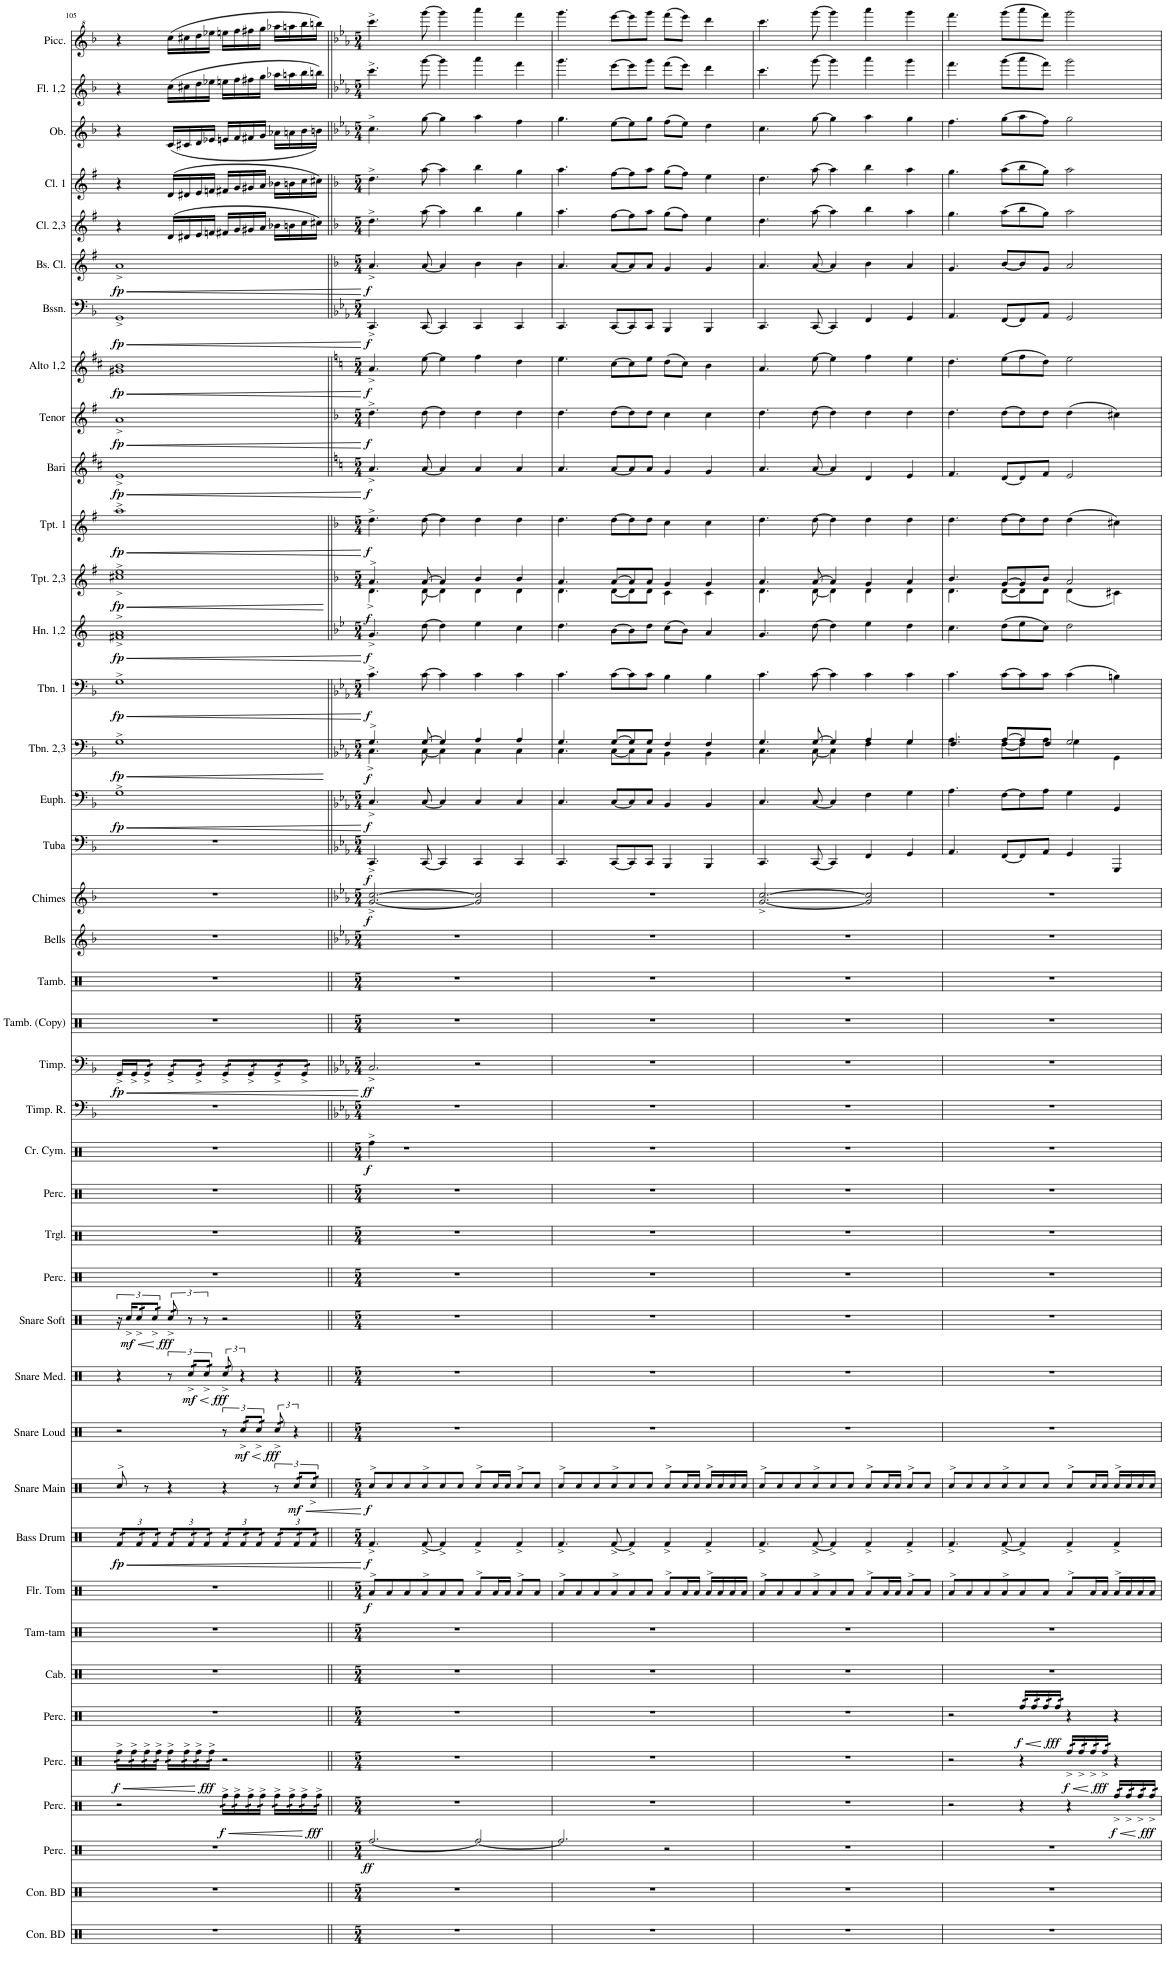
**kern	**kern	**kern	**dynam	**kern	**dynam	**kern	**dynam	**kern	**dynam	**kern	**kern	**kern	**dynam	**kern	**dynam	**kern	**dynam	**kern	**dynam	**kern	**dynam	**kern	**dynam	**kern	**kern	**kern	**kern	**dynam	**kern	**kern	**dynam	**kern	**kern	**kern	**kern	**dynam	**kern	**dynam	**kern	**dynam	**kern	**dynam	**kern	**dynam	**kern	**dynam	**kern	**dynam	**kern	**dynam	**kern	**dynam	**kern	**dynam	**kern	**dynam	**kern	**dynam	**kern	**dynam	**kern	**kern	**kern	**kern	**kern
*part41	*part40	*part39	*part39	*part38	*part38	*part37	*part37	*part36	*part36	*part35	*part34	*part33	*part33	*part32	*part32	*part31	*part31	*part30	*part30	*part29	*part29	*part28	*part28	*part27	*part26	*part25	*part24	*part24	*part23	*part22	*part22	*part21	*part20	*part19	*part18	*part18	*part17	*part17	*part16	*part16	*part15	*part15	*part14	*part14	*part13	*part13	*part12	*part12	*part11	*part11	*part10	*part10	*part9	*part9	*part8	*part8	*part7	*part7	*part6	*part6	*part5	*part4	*part3	*part2	*part1
*staff41	*staff40	*staff39	*staff39	*staff38	*staff38	*staff37	*staff37	*staff36	*staff36	*staff35	*staff34	*staff33	*staff33	*staff32	*staff32	*staff31	*staff31	*staff30	*staff30	*staff29	*staff29	*staff28	*staff28	*staff27	*staff26	*staff25	*staff24	*staff24	*staff23	*staff22	*staff22	*staff21	*staff20	*staff19	*staff18	*staff18	*staff17	*staff17	*staff16	*staff16	*staff15	*staff15	*staff14	*staff14	*staff13	*staff13	*staff12	*staff12	*staff11	*staff11	*staff10	*staff10	*staff9	*staff9	*staff8	*staff8	*staff7	*staff7	*staff6	*staff6	*staff5	*staff4	*staff3	*staff2	*staff1
*I"Concert Bass Drum	*I"Concert Bass Drum	*I"Percussion	*	*I"Percussion	*	*I"Percussion	*	*I"Percussion	*	*I"Cabasa	*I"Large Tam-tam	*I"Deep Floor Tom	*	*I"Bass Drum	*	*I"Snare Main	*	*I"Snare Loud	*	*I"Snare Medium	*	*I"Snare Soft	*	*I"Snare Drum Bass Drum	*I"Triangle	*I"Percussion	*I"Crash Cymbal	*	*I"Timpani Rolls	*I"Timpani	*	*I"Tambourine (Copy)	*I"Tambourine	*I"Bells	*I"Chimes	*	*I"Tuba	*	*I"Euphonium	*	*I"2nd &amp; 3rd Trombones	*	*I"1st Trombone	*	*I"1st &amp; 2nd Horns in F	*	*I"2nd &amp; 3rd Bb Trumpets	*	*I"1st Bb Trumpet	*	*I"Eb Baritone Saxophone	*	*I"Bb Tenor Saxophone	*	*I"1st &amp; 2nd Eb Alto Saxophones	*	*I"Bassoon	*	*I"Bb Bass Clarinet	*	*I"2nd &amp; 3rd Bb Clarinets	*I"1st Bb Clarinet	*I"Oboe	*I"1st &amp; 2nd Flutes	*I"Piccolo
*I'Con. BD	*I'Con. BD	*I'Perc.	*	*I'Perc.	*	*I'Perc.	*	*I'Perc.	*	*I'Cab.	*I'Tam-tam	*I'Flr. Tom	*	*I'Bass Drum	*	*I'Snare Main	*	*I'Snare Loud	*	*I'Snare Med.	*	*I'Snare Soft	*	*	*I'Trgl.	*I'Perc.	*I'Cr. Cym.	*	*I'Timp. R.	*I'Timp.	*	*I'Tamb. (Copy)	*I'Tamb.	*I'Bells	*I'Chimes	*	*I'Tuba	*	*I'Euph.	*	*I'Tbn. 2,3	*	*I'Tbn. 1	*	*I'Hn. 1,2	*	*I'Tpt. 2,3	*	*I'Tpt. 1	*	*I'Bari	*	*I'Tenor	*	*I'Alto 1,2	*	*I'Bssn.	*	*I'Bs. Cl.	*	*I'Cl. 2,3	*I'Cl. 1	*I'Ob.	*I'Fl. 1,2	*I'Picc.
!!LO:PB:g=z
*clefX	*clefX	*clefX	*	*clefX	*	*clefX	*	*clefX	*	*clefX	*clefX	*clefX	*	*clefX	*	*clefX	*	*clefX	*	*clefX	*	*clefX	*	*clefX	*clefX	*clefX	*clefX	*	*clefF4	*clefF4	*	*clefX	*clefX	*clefG2	*clefG2	*	*clefF4	*	*clefF4	*	*clefF4	*	*clefF4	*	*clefG2	*	*clefG2	*	*clefG2	*	*clefG2	*	*clefG2	*	*clefG2	*	*clefF4	*	*clefG2	*	*clefG2	*clefG2	*clefG2	*clefG2	*clefG^2
*	*	*	*	*	*	*	*	*	*	*	*	*	*	*	*	*	*	*	*	*	*	*	*	*	*	*	*	*	*	*	*	*	*	*Trd-14c-24	*	*	*	*	*	*	*	*	*	*	*Trd4c7	*	*Trd1c2	*	*Trd1c2	*	*Trd12c21	*	*Trd8c14	*	*Trd5c9	*	*	*	*Trd8c14	*	*Trd1c2	*Trd1c2	*	*	*Trd-7c-12
*k[]	*k[]	*k[]	*	*k[]	*	*k[]	*	*k[]	*	*k[]	*k[]	*k[]	*	*k[]	*	*k[]	*	*k[]	*	*k[]	*	*k[]	*	*k[]	*k[]	*k[]	*k[]	*	*k[b-]	*k[b-]	*	*k[]	*k[]	*k[b-]	*k[b-]	*	*k[b-]	*	*k[b-]	*	*k[b-]	*	*k[b-]	*	*k[]	*	*k[f#]	*	*k[f#]	*	*k[f#c#]	*	*k[f#]	*	*k[f#c#]	*	*k[b-]	*	*k[f#]	*	*k[f#]	*k[f#]	*k[b-]	*k[b-]	*k[b-]
*M4/4	*M4/4	*M4/4	*	*M4/4	*	*M4/4	*	*M4/4	*	*M4/4	*M4/4	*M4/4	*	*M4/4	*	*M4/4	*	*M4/4	*	*M4/4	*	*M4/4	*	*M4/4	*M4/4	*M4/4	*M4/4	*	*M4/4	*M4/4	*	*M4/4	*M4/4	*M4/4	*M4/4	*	*M4/4	*	*M4/4	*	*M4/4	*	*M4/4	*	*M4/4	*	*M4/4	*	*M4/4	*	*M4/4	*	*M4/4	*	*M4/4	*	*M4/4	*	*M4/4	*	*M4/4	*M4/4	*M4/4	*M4/4	*M4/4
=105	=105	=105	=105	=105	=105	=105	=105	=105	=105	=105	=105	=105	=105	=105	=105	=105	=105	=105	=105	=105	=105	=105	=105	=105	=105	=105	=105	=105	=105	=105	=105	=105	=105	=105	=105	=105	=105	=105	=105	=105	=105	=105	=105	=105	=105	=105	=105	=105	=105	=105	=105	=105	=105	=105	=105	=105	=105	=105	=105	=105	=105	=105	=105	=105	=105
!	!	!	!	!	!	!	!LO:HP:b	!	!	!	!	!	!	!	!	!	!	!	!	!	!	!	!	!	!	!	!	!	!	!	!	!	!	!	!	!	!	!	!	!	!	!	!	!	!	!	!	!	!	!	!	!	!	!	!	!	!	!	!	!	!	!	!	!	!
*	*	*	*	*	*	*	*	*	*	*	*	*	*	*Xbrackettup	*	*	*	*	*	*	*	*	*	*	*	*	*	*	*	*	*	*	*	*	*	*	*	*	*	*	*	*	*	*	*	*	*	*	*	*	*	*	*	*	*	*	*	*	*	*	*	*	*	*	*
!	!	!	!	!	!	!	!LO:DY:n=1:b	!	!	!	!	!	!	!	!LO:HP:b	!	!	!	!	!	!	!	!	!	!	!	!	!	!	!	!LO:HP:b	!	!	!	!	!	!	!	!	!LO:HP:b	!	!LO:HP:b	!	!LO:HP:b	!	!LO:HP:b	!	!LO:HP:b	!	!LO:HP:b	!	!LO:HP:b	!	!LO:HP:b	!	!LO:HP:b	!	!LO:HP:b	!	!LO:HP:b	!	!	!	!	!
*	*	*	*	*	*	*	*	*	*	*	*	*	*	*	*	*	*	*	*	*	*	*	*	*	*	*	*	*	*	*	*	*	*	*	*	*	*	*	*	*	*	*	*	*	*^	*	*^	*	*	*	*	*	*	*	*^	*	*	*	*	*	*	*	*	*	*
!	!	!	!	!	!	!	!	!	!	!	!	!	!	!	!LO:DY:n=1:b	!	!	!	!	!	!	!	!	!	!	!	!	!	!	!	!LO:DY:n=1:b	!	!	!	!	!	!	!	!	!LO:DY:n=1:b	!	!LO:DY:n=1:b	!	!LO:DY:n=1:b	!	!	!LO:DY:n=1:b	!	!	!LO:DY:n=1:b	!	!LO:DY:n=1:b	!	!LO:DY:n=1:b	!	!LO:DY:n=1:b	!	!	!LO:DY:n=1:b	!	!LO:DY:n=1:b	!	!LO:DY:n=1:b	!	!	!	!	!
*	*	*	*	*	*	*tremolo	*	*	*	*	*	*	*	*	*	*	*	*	*	*	*	*	*	*	*	*	*	*	*	*	*	*	*	*	*	*	*	*	*	*	*	*	*	*	*	*	*	*	*	*	*	*	*	*	*	*	*	*	*	*	*	*	*	*	*	*	*	*
*	*	*	*	*	*	*	*	*	*	*	*	*	*	*tremolo	*	*	*	*	*	*	*	*	*	*	*	*	*	*	*	*	*	*	*	*	*	*	*	*	*	*	*	*	*	*	*	*	*	*	*	*	*	*	*	*	*	*	*	*	*	*	*	*	*	*	*	*	*	*
1r	1r	1r	.	2r	.	32Rff^\LLL	< f	1r	.	1r	1r	1r	.	24Rf/LL	< fp	8Rcc^>/	.	2r	.	4r	.	24r	.	1r	1r	1r	1r	.	1r	16GG^/LL	< fp	1r	1r	1r	1r	.	1r	.	1G^	< fp	1G^	< fp	1G^	< fp	1a^	1f#X^	< fp	1ee^	1cc#X^	< fp	1aa^	< fp	1e^	< fp	1a^	< fp	1b	1g#X	< fp	1GG^	< fp	1a^	< fp	4r	4r	4r	4r	4r
.	.	.	.	.	.	32Rff^\	.	.	.	.	.	.	.	.	.	.	.	.	.	.	.	.	.	.	.	.	.	.	.	.	.	.	.	.	.	.	.	.	.	.	.	.	.	.	.	.	.	.	.	.	.	.	.	.	.	.	.	.	.	.	.	.	.	.	.	.	.	.
!	!	!	!	!	!	!	!	!	!	!	!	!	!	!	!	!	!	!	!	!	!	!	!LO:HP:b	!	!	!	!	!	!	!	!	!	!	!	!	!	!	!	!	!	!	!	!	!	!	!	!	!	!	!	!	!	!	!	!	!	!	!	!	!	!	!	!	!	!	!	!	!
!	!	!	!	!	!	!	!	!	!	!	!	!	!	!	!	!	!	!	!	!	!	!	!LO:DY:n=1:b	!	!	!	!	!	!	!	!	!	!	!	!	!	!	!	!	!	!	!	!	!	!	!	!	!	!	!	!	!	!	!	!	!	!	!	!	!	!	!	!	!	!	!	!	!
.	.	.	.	.	.	.	.	.	.	.	.	.	.	24Rf/	.	.	.	.	.	.	.	24Rcc^/KL	< mf	.	.	.	.	.	.	.	.	.	.	.	.	.	.	.	.	.	.	.	.	.	.	.	.	.	.	.	.	.	.	.	.	.	.	.	.	.	.	.	.	.	.	.	.	.
.	.	.	.	.	.	32Rff^\	.	.	.	.	.	.	.	.	.	.	.	.	.	.	.	.	.	.	.	.	.	.	.	16GG^/J	.	.	.	.	.	.	.	.	.	.	.	.	.	.	.	.	.	.	.	.	.	.	.	.	.	.	.	.	.	.	.	.	.	.	.	.	.	.
*	*	*	*	*	*	*	*	*	*	*	*	*	*	*	*	*	*	*	*	*	*	*tremolo	*	*	*	*	*	*	*	*	*	*	*	*	*	*	*	*	*	*	*	*	*	*	*	*	*	*	*	*	*	*	*	*	*	*	*	*	*	*	*	*	*	*	*	*	*	*
.	.	.	.	.	.	.	.	.	.	.	.	.	.	24Rf/	.	.	.	.	.	.	.	24Rcc^/	.	.	.	.	.	.	.	.	.	.	.	.	.	.	.	.	.	.	.	.	.	.	.	.	.	.	.	.	.	.	.	.	.	.	.	.	.	.	.	.	.	.	.	.	.	.
.	.	.	.	.	.	32Rff^\	.	.	.	.	.	.	.	.	.	.	.	.	.	.	.	.	.	.	.	.	.	.	.	.	.	.	.	.	.	.	.	.	.	.	.	.	.	.	.	.	.	.	.	.	.	.	.	.	.	.	.	.	.	.	.	.	.	.	.	.	.	.
*	*	*	*	*	*	*	*	*	*	*	*	*	*	*	*	*	*	*	*	*	*	*	*	*	*	*	*	*	*	*tremolo	*	*	*	*	*	*	*	*	*	*	*	*	*	*	*	*	*	*	*	*	*	*	*	*	*	*	*	*	*	*	*	*	*	*	*	*	*	*
.	.	.	.	.	.	32Rff^\	.	.	.	.	.	.	.	24Rf/	.	8r	.	.	.	.	.	24Rcc^/	.	.	.	.	.	.	.	16GG^/	.	.	.	.	.	.	.	.	.	.	.	.	.	.	.	.	.	.	.	.	.	.	.	.	.	.	.	.	.	.	.	.	.	.	.	.	.	.
.	.	.	.	.	.	32Rff^\	.	.	.	.	.	.	.	.	.	.	.	.	.	.	.	.	.	.	.	.	.	.	.	.	.	.	.	.	.	.	.	.	.	.	.	.	.	.	.	.	.	.	.	.	.	.	.	.	.	.	.	.	.	.	.	.	.	.	.	.	.	.
.	.	.	.	.	.	.	.	.	.	.	.	.	.	24Rf/	.	.	.	.	.	.	.	24Rcc^/	.	.	.	.	.	.	.	.	.	.	.	.	.	.	.	.	.	.	.	.	.	.	.	.	.	.	.	.	.	.	.	.	.	.	.	.	.	.	.	.	.	.	.	.	.	.
.	.	.	.	.	.	32Rff^\	.	.	.	.	.	.	.	.	.	.	.	.	.	.	.	.	.	.	.	.	.	.	.	16GG^/JJ	.	.	.	.	.	.	.	.	.	.	.	.	.	.	.	.	.	.	.	.	.	.	.	.	.	.	.	.	.	.	.	.	.	.	.	.	.	.
.	.	.	.	.	.	.	.	.	.	.	.	.	.	24Rf/JJ	.	.	.	.	.	.	.	24Rcc^/JJ	.	.	.	.	.	.	.	.	.	.	.	.	.	.	.	.	.	.	.	.	.	.	.	.	.	.	.	.	.	.	.	.	.	.	.	.	.	.	.	.	.	.	.	.	.	.
.	.	.	.	.	.	32Rff^\JJJ	.	.	.	.	.	.	.	.	.	.	.	.	.	.	.	.	.	.	.	.	.	.	.	.	.	.	.	.	.	.	.	.	.	.	.	.	.	.	.	.	.	.	.	.	.	.	.	.	.	.	.	.	.	.	.	.	.	.	.	.	.	.
!	!	!	!	!	!	!	!	!	!	!	!	!	!	!	!	!	!	!	!	!	!	!	!LO:DY:n=2:b	!	!	!	!	!	!	!	!	!	!	!	!	!	!	!	!	!	!	!	!	!	!	!	!	!	!	!	!	!	!	!	!	!	!	!	!	!	!	!	!	!	!	!	!	!
.	.	.	.	.	.	32Rff^\LLL	.	.	.	.	.	.	.	24Rf/LL	.	4r	.	.	.	12r	.	24Rcc^/	[ fff	.	.	.	.	.	.	16GG^/LL	.	.	.	.	.	.	.	.	.	.	.	.	.	.	.	.	.	.	.	.	.	.	.	.	.	.	.	.	.	.	.	.	.	(16d/LL	(16d/LL	(<16c/LL	(16cc\LL	(16ccc\LL
.	.	.	.	.	.	32Rff^\	.	.	.	.	.	.	.	.	.	.	.	.	.	.	.	.	.	.	.	.	.	.	.	.	.	.	.	.	.	.	.	.	.	.	.	.	.	.	.	.	.	.	.	.	.	.	.	.	.	.	.	.	.	.	.	.	.	.	.	.	.	.
.	.	.	.	.	.	.	.	.	.	.	.	.	.	24Rf/	.	.	.	.	.	.	.	24Rcc^/	.	.	.	.	.	.	.	.	.	.	.	.	.	.	.	.	.	.	.	.	.	.	.	.	.	.	.	.	.	.	.	.	.	.	.	.	.	.	.	.	.	.	.	.	.	.
*	*	*	*	*	*	*	*	*	*	*	*	*	*	*	*	*	*	*	*	*	*	*Xtremolo	*	*	*	*	*	*	*	*	*	*	*	*	*	*	*	*	*	*	*	*	*	*	*	*	*	*	*	*	*	*	*	*	*	*	*	*	*	*	*	*	*	*	*	*	*	*
.	.	.	.	.	.	32Rff^\	.	.	.	.	.	.	.	.	.	.	.	.	.	.	.	.	.	.	.	.	.	.	.	16GG^/	.	.	.	.	.	.	.	.	.	.	.	.	.	.	.	.	.	.	.	.	.	.	.	.	.	.	.	.	.	.	.	.	.	16d#X/	16d#X/	16c#X/	16cc#X\	16ccc#X\
!	!	!	!	!	!	!	!	!	!	!	!	!	!	!	!	!	!	!	!	!	!LO:HP:b	!	!	!	!	!	!	!	!	!	!	!	!	!	!	!	!	!	!	!	!	!	!	!	!	!	!	!	!	!	!	!	!	!	!	!	!	!	!	!	!	!	!	!	!	!	!	!
!	!	!	!	!	!	!	!	!	!	!	!	!	!	!	!	!	!	!	!	!	!LO:DY:n=1:b	!	!	!	!	!	!	!	!	!	!	!	!	!	!	!	!	!	!	!	!	!	!	!	!	!	!	!	!	!	!	!	!	!	!	!	!	!	!	!	!	!	!	!	!	!	!	!
*	*	*	*	*	*	*	*	*	*	*	*	*	*	*	*	*	*	*	*	*tremolo	*	*	*	*	*	*	*	*	*	*	*	*	*	*	*	*	*	*	*	*	*	*	*	*	*	*	*	*	*	*	*	*	*	*	*	*	*	*	*	*	*	*	*	*	*	*	*	*
.	.	.	.	.	.	.	.	.	.	.	.	.	.	24Rf/	.	.	.	.	.	24Rcc^/LL	< mf	12r	.	.	.	.	.	.	.	.	.	.	.	.	.	.	.	.	.	.	.	.	.	.	.	.	.	.	.	.	.	.	.	.	.	.	.	.	.	.	.	.	.	.	.	.	.	.
.	.	.	.	.	.	32Rff^\	.	.	.	.	.	.	.	.	.	.	.	.	.	.	.	.	.	.	.	.	.	.	.	.	.	.	.	.	.	.	.	.	.	.	.	.	.	.	.	.	.	.	.	.	.	.	.	.	.	.	.	.	.	.	.	.	.	.	.	.	.	.
.	.	.	.	.	.	32Rff^\	.	.	.	.	.	.	.	24Rf/	.	.	.	.	.	24Rcc^/	.	.	.	.	.	.	.	.	.	16GG^/	.	.	.	.	.	.	.	.	.	.	.	.	.	.	.	.	.	.	.	.	.	.	.	.	.	.	.	.	.	.	.	.	.	16e/	16e/	16d/	16dd\	16ddd\
.	.	.	.	.	.	32Rff^\	.	.	.	.	.	.	.	.	.	.	.	.	.	.	.	.	.	.	.	.	.	.	.	.	.	.	.	.	.	.	.	.	.	.	.	.	.	.	.	.	.	.	.	.	.	.	.	.	.	.	.	.	.	.	.	.	.	.	.	.	.	.
.	.	.	.	.	.	.	.	.	.	.	.	.	.	24Rf/	.	.	.	.	.	24Rcc^/	.	12r	.	.	.	.	.	.	.	.	.	.	.	.	.	.	.	.	.	.	.	.	.	.	.	.	.	.	.	.	.	.	.	.	.	.	.	.	.	.	.	.	.	.	.	.	.	.
!	!	!	!	!	!	!	!LO:DY:n=2:b	!	!	!	!	!	!	!	!	!	!	!	!	!	!	!	!	!	!	!	!	!	!	!	!	!	!	!	!	!	!	!	!	!	!	!	!	!	!	!	!	!	!	!	!	!	!	!	!	!	!	!	!	!	!	!	!	!	!	!	!	!
.	.	.	.	.	.	32Rff^\	[ fff	.	.	.	.	.	.	.	.	.	.	.	.	.	.	.	.	.	.	.	.	.	.	16GG^/JJ	.	.	.	.	.	.	.	.	.	.	.	.	.	.	.	.	.	.	.	.	.	.	.	.	.	.	.	.	.	.	.	.	.	16fn/JJ	16fn/JJ	16e-X/JJ	16ee-X\JJ	16eee-X\JJ
.	.	.	.	.	.	.	.	.	.	.	.	.	.	24Rf/JJ	.	.	.	.	.	24Rcc^/JJ	.	.	.	.	.	.	.	.	.	.	.	.	.	.	.	.	.	.	.	.	.	.	.	.	.	.	.	.	.	.	.	.	.	.	.	.	.	.	.	.	.	.	.	.	.	.	.	.
.	.	.	.	.	.	32Rff^\JJJ	.	.	.	.	.	.	.	.	.	.	.	.	.	.	.	.	.	.	.	.	.	.	.	.	.	.	.	.	.	.	.	.	.	.	.	.	.	.	.	.	.	.	.	.	.	.	.	.	.	.	.	.	.	.	.	.	.	.	.	.	.	.
!	!	!	!	!	!LO:HP:b	!	!	!	!	!	!	!	!	!	!	!	!	!	!	!	!	!	!	!	!	!	!	!	!	!	!	!	!	!	!	!	!	!	!	!	!	!	!	!	!	!	!	!	!	!	!	!	!	!	!	!	!	!	!	!	!	!	!	!	!	!	!	!
!	!	!	!	!	!LO:DY:n=1:b	!	!	!	!	!	!	!	!	!	!	!	!	!	!	!	!LO:DY:n=2:b	!	!	!	!	!	!	!	!	!	!	!	!	!	!	!	!	!	!	!	!	!	!	!	!	!	!	!	!	!	!	!	!	!	!	!	!	!	!	!	!	!	!	!	!	!	!	!
*	*	*	*	*tremolo	*	*	*	*	*	*	*	*	*	*	*	*	*	*	*	*	*	*	*	*	*	*	*	*	*	*	*	*	*	*	*	*	*	*	*	*	*	*	*	*	*	*	*	*	*	*	*	*	*	*	*	*	*	*	*	*	*	*	*	*	*	*	*	*
.	.	.	.	32Rff^\LLL	< f	2r	.	.	.	.	.	.	.	24Rf/LL	.	4r	.	12r	.	24Rcc^/	[ fff	2r	.	.	.	.	.	.	.	16GG^/LL	.	.	.	.	.	.	.	.	.	.	.	.	.	.	.	.	.	.	.	.	.	.	.	.	.	.	.	.	.	.	.	.	.	16f#X/LL	16f#X/LL	16en/LL	16een\LL	16eeen\LL
.	.	.	.	32Rff^\	.	.	.	.	.	.	.	.	.	.	.	.	.	.	.	.	.	.	.	.	.	.	.	.	.	.	.	.	.	.	.	.	.	.	.	.	.	.	.	.	.	.	.	.	.	.	.	.	.	.	.	.	.	.	.	.	.	.	.	.	.	.	.	.
.	.	.	.	.	.	.	.	.	.	.	.	.	.	24Rf/	.	.	.	.	.	24Rcc^/	.	.	.	.	.	.	.	.	.	.	.	.	.	.	.	.	.	.	.	.	.	.	.	.	.	.	.	.	.	.	.	.	.	.	.	.	.	.	.	.	.	.	.	.	.	.	.	.
*	*	*	*	*	*	*	*	*	*	*	*	*	*	*	*	*	*	*	*	*Xtremolo	*	*	*	*	*	*	*	*	*	*	*	*	*	*	*	*	*	*	*	*	*	*	*	*	*	*	*	*	*	*	*	*	*	*	*	*	*	*	*	*	*	*	*	*	*	*	*	*
.	.	.	.	32Rff^\	.	.	.	.	.	.	.	.	.	.	.	.	.	.	.	.	.	.	.	.	.	.	.	.	.	16GG^/	.	.	.	.	.	.	.	.	.	.	.	.	.	.	.	.	.	.	.	.	.	.	.	.	.	.	.	.	.	.	.	.	.	16g/	16g/	16f/	16ff\	16fff\
!	!	!	!	!	!	!	!	!	!	!	!	!	!	!	!	!	!	!	!LO:HP:b	!	!	!	!	!	!	!	!	!	!	!	!	!	!	!	!	!	!	!	!	!	!	!	!	!	!	!	!	!	!	!	!	!	!	!	!	!	!	!	!	!	!	!	!	!	!	!	!	!
!	!	!	!	!	!	!	!	!	!	!	!	!	!	!	!	!	!	!	!LO:DY:n=1:b	!	!	!	!	!	!	!	!	!	!	!	!	!	!	!	!	!	!	!	!	!	!	!	!	!	!	!	!	!	!	!	!	!	!	!	!	!	!	!	!	!	!	!	!	!	!	!	!	!
*	*	*	*	*	*	*	*	*	*	*	*	*	*	*	*	*	*	*tremolo	*	*	*	*	*	*	*	*	*	*	*	*	*	*	*	*	*	*	*	*	*	*	*	*	*	*	*	*	*	*	*	*	*	*	*	*	*	*	*	*	*	*	*	*	*	*	*	*	*	*
.	.	.	.	.	.	.	.	.	.	.	.	.	.	24Rf/	.	.	.	24Rcc^</LL	< mf	6r	.	.	.	.	.	.	.	.	.	.	.	.	.	.	.	.	.	.	.	.	.	.	.	.	.	.	.	.	.	.	.	.	.	.	.	.	.	.	.	.	.	.	.	.	.	.	.	.
.	.	.	.	32Rff^\	.	.	.	.	.	.	.	.	.	.	.	.	.	.	.	.	.	.	.	.	.	.	.	.	.	.	.	.	.	.	.	.	.	.	.	.	.	.	.	.	.	.	.	.	.	.	.	.	.	.	.	.	.	.	.	.	.	.	.	.	.	.	.	.
.	.	.	.	32Rff^\	.	.	.	.	.	.	.	.	.	24Rf/	.	.	.	24Rcc^</	.	.	.	.	.	.	.	.	.	.	.	16GG^/	.	.	.	.	.	.	.	.	.	.	.	.	.	.	.	.	.	.	.	.	.	.	.	.	.	.	.	.	.	.	.	.	.	16g#X/	16g#X/	16f#X/	16ff#X\	16fff#X\
.	.	.	.	32Rff^\	.	.	.	.	.	.	.	.	.	.	.	.	.	.	.	.	.	.	.	.	.	.	.	.	.	.	.	.	.	.	.	.	.	.	.	.	.	.	.	.	.	.	.	.	.	.	.	.	.	.	.	.	.	.	.	.	.	.	.	.	.	.	.	.
.	.	.	.	.	.	.	.	.	.	.	.	.	.	24Rf/	.	.	.	24Rcc^</	.	.	.	.	.	.	.	.	.	.	.	.	.	.	.	.	.	.	.	.	.	.	.	.	.	.	.	.	.	.	.	.	.	.	.	.	.	.	.	.	.	.	.	.	.	.	.	.	.	.
.	.	.	.	32Rff^\	.	.	.	.	.	.	.	.	.	.	.	.	.	.	.	.	.	.	.	.	.	.	.	.	.	16GG^/	.	.	.	.	.	.	.	.	.	.	.	.	.	.	.	.	.	.	.	.	.	.	.	.	.	.	.	.	.	.	.	.	.	16a/JJ	16a/JJ	16g/JJ	16gg\JJ	16ggg\JJ
.	.	.	.	.	.	.	.	.	.	.	.	.	.	24Rf/JJ	.	.	.	24Rcc^</JJ	.	.	.	.	.	.	.	.	.	.	.	.	.	.	.	.	.	.	.	.	.	.	.	.	.	.	.	.	.	.	.	.	.	.	.	.	.	.	.	.	.	.	.	.	.	.	.	.	.	.
.	.	.	.	32Rff^\JJJ	.	.	.	.	.	.	.	.	.	.	.	.	.	.	.	.	.	.	.	.	.	.	.	.	.	.	.	.	.	.	.	.	.	.	.	.	.	.	.	.	.	.	.	.	.	.	.	.	.	.	.	.	.	.	.	.	.	.	.	.	.	.	.	.
!	!	!	!	!	!	!	!	!	!	!	!	!	!	!	!	!	!	!	!LO:DY:n=2:b	!	!	!	!	!	!	!	!	!	!	!	!	!	!	!	!	!	!	!	!	!	!	!	!	!	!	!	!	!	!	!	!	!	!	!	!	!	!	!	!	!	!	!	!	!	!	!	!	!
.	.	.	.	32Rff^\LLL	.	.	.	.	.	.	.	.	.	24Rf/LL	.	12r	.	24Rcc^</	[ fff	4r	.	.	.	.	.	.	.	.	.	16GG^/	.	.	.	.	.	.	.	.	.	.	.	.	.	.	.	.	.	.	.	.	.	.	.	.	.	.	.	.	.	.	.	.	.	16b-X\LL	16b-X\LL	16a-X\LL	16aa-X\LL	16aaa-X\LL
.	.	.	.	32Rff^\	.	.	.	.	.	.	.	.	.	.	.	.	.	.	.	.	.	.	.	.	.	.	.	.	.	.	.	.	.	.	.	.	.	.	.	.	.	.	.	.	.	.	.	.	.	.	.	.	.	.	.	.	.	.	.	.	.	.	.	.	.	.	.	.
.	.	.	.	.	.	.	.	.	.	.	.	.	.	24Rf/	.	.	.	24Rcc^</	.	.	.	.	.	.	.	.	.	.	.	.	.	.	.	.	.	.	.	.	.	.	.	.	.	.	.	.	.	.	.	.	.	.	.	.	.	.	.	.	.	.	.	.	.	.	.	.	.	.
*	*	*	*	*	*	*	*	*	*	*	*	*	*	*	*	*	*	*Xtremolo	*	*	*	*	*	*	*	*	*	*	*	*	*	*	*	*	*	*	*	*	*	*	*	*	*	*	*	*	*	*	*	*	*	*	*	*	*	*	*	*	*	*	*	*	*	*	*	*	*	*
.	.	.	.	32Rff^\	.	.	.	.	.	.	.	.	.	.	.	.	.	.	.	.	.	.	.	.	.	.	.	.	.	16GG^/	.	.	.	.	.	.	.	.	.	.	.	.	.	.	.	.	.	.	.	.	.	.	.	.	.	.	.	.	.	.	.	.	.	16bn\	16bn\	16an\	16aan\	16aaan\
!	!	!	!	!	!	!	!	!	!	!	!	!	!	!	!	!	!LO:HP:b	!	!	!	!	!	!	!	!	!	!	!	!	!	!	!	!	!	!	!	!	!	!	!	!	!	!	!	!	!	!	!	!	!	!	!	!	!	!	!	!	!	!	!	!	!	!	!	!	!	!	!
!	!	!	!	!	!	!	!	!	!	!	!	!	!	!	!	!	!LO:DY:n=1:b	!	!	!	!	!	!	!	!	!	!	!	!	!	!	!	!	!	!	!	!	!	!	!	!	!	!	!	!	!	!	!	!	!	!	!	!	!	!	!	!	!	!	!	!	!	!	!	!	!	!	!
*	*	*	*	*	*	*	*	*	*	*	*	*	*	*	*	*tremolo	*	*	*	*	*	*	*	*	*	*	*	*	*	*	*	*	*	*	*	*	*	*	*	*	*	*	*	*	*	*	*	*	*	*	*	*	*	*	*	*	*	*	*	*	*	*	*	*	*	*	*	*
.	.	.	.	.	.	.	.	.	.	.	.	.	.	24Rf/	.	24Rcc/LL	< mf	6r	.	.	.	.	.	.	.	.	.	.	.	.	.	.	.	.	.	.	.	.	.	.	.	.	.	.	.	.	.	.	.	.	.	.	.	.	.	.	.	.	.	.	.	.	.	.	.	.	.	.
.	.	.	.	32Rff^\	.	.	.	.	.	.	.	.	.	.	.	.	.	.	.	.	.	.	.	.	.	.	.	.	.	.	.	.	.	.	.	.	.	.	.	.	.	.	.	.	.	.	.	.	.	.	.	.	.	.	.	.	.	.	.	.	.	.	.	.	.	.	.	.
.	.	.	.	32Rff^\	.	.	.	.	.	.	.	.	.	24Rf/	.	24Rcc/	.	.	.	.	.	.	.	.	.	.	.	.	.	16GG^/	.	.	.	.	.	.	.	.	.	.	.	.	.	.	.	.	.	.	.	.	.	.	.	.	.	.	.	.	.	.	.	.	.	16cc\	16cc\	16b-\	16bb-\	16bbb-\
.	.	.	.	32Rff^\	.	.	.	.	.	.	.	.	.	.	.	.	.	.	.	.	.	.	.	.	.	.	.	.	.	.	.	.	.	.	.	.	.	.	.	.	.	.	.	.	.	.	.	.	.	.	.	.	.	.	.	.	.	.	.	.	.	.	.	.	.	.	.	.
.	.	.	.	.	.	.	.	.	.	.	.	.	.	24Rf/	.	24Rcc^</	.	.	.	.	.	.	.	.	.	.	.	.	.	.	.	.	.	.	.	.	.	.	.	.	.	.	.	.	.	.	.	.	.	.	.	.	.	.	.	.	.	.	.	.	.	.	.	.	.	.	.	.
!	!	!	!	!	!LO:DY:n=2:b	!	!	!	!	!	!	!	!	!	!	!	!	!	!	!	!	!	!	!	!	!	!	!	!	!	!	!	!	!	!	!	!	!	!	!	!	!	!	!	!	!	!	!	!	!	!	!	!	!	!	!	!	!	!	!	!	!	!	!	!	!	!	!
.	.	.	.	32Rff^\	[ fff	.	.	.	.	.	.	.	.	.	.	.	.	.	.	.	.	.	.	.	.	.	.	.	.	16GG^/JJ	.	.	.	.	.	.	.	.	.	.	.	.	.	.	.	.	.	.	.	.	.	.	.	.	.	.	.	.	.	.	.	.	.	16cc#X\JJ)	16cc#X\JJ)	16bn\JJ)	16bbn\JJ)	16bbbn\JJ)
*	*	*	*	*	*	*	*	*	*	*	*	*	*	*	*	*	*	*	*	*	*	*	*	*	*	*	*	*	*	*Xtremolo	*	*	*	*	*	*	*	*	*	*	*	*	*	*	*	*	*	*	*	*	*	*	*	*	*	*	*	*	*	*	*	*	*	*	*	*	*	*
.	.	.	.	.	.	.	.	.	.	.	.	.	.	24Rf/JJ	.	24Rcc^</JJ	.	.	.	.	.	.	.	.	.	.	.	.	.	.	.	.	.	.	.	.	.	.	.	.	.	.	.	.	.	.	.	.	.	.	.	.	.	.	.	.	.	.	.	.	.	.	.	.	.	.	.	.
*	*	*	*	*	*	*	*	*	*	*	*	*	*	*	*	*Xtremolo	*	*	*	*	*	*	*	*	*	*	*	*	*	*	*	*	*	*	*	*	*	*	*	*	*	*	*	*	*	*	*	*	*	*	*	*	*	*	*	*	*	*	*	*	*	*	*	*	*	*	*	*
*	*	*	*	*	*	*	*	*	*	*	*	*	*	*Xtremolo	*	*	*	*	*	*	*	*	*	*	*	*	*	*	*	*	*	*	*	*	*	*	*	*	*	*	*	*	*	*	*	*	*	*	*	*	*	*	*	*	*	*	*	*	*	*	*	*	*	*	*	*	*	*
.	.	.	.	32Rff^\JJJ	.	.	.	.	.	.	.	.	.	.	.	.	.	.	.	.	.	.	.	.	.	.	.	.	.	.	.	.	.	.	.	.	.	.	.	.	.	.	.	.	.	.	.	.	.	.	.	.	.	.	.	.	.	.	.	.	.	.	.	.	.	.	.	.
*	*	*	*	*	*	*	*	*	*	*	*	*	*	*	*	*	*	*	*	*	*	*	*	*	*	*	*	*	*	*	*	*	*	*	*	*	*	*	*	*	*	*	*	*	*v	*v	*	*	*	*	*	*	*	*	*	*	*v	*v	*	*	*	*	*	*	*	*	*	*
*	*	*	*	*	*	*	*	*	*	*	*	*	*	*	*	*	*	*	*	*	*	*	*	*	*	*	*	*	*	*	*	*	*	*	*	*	*	*	*	*	*	*	*	*	*	*	*v	*v	*	*	*	*	*	*	*	*	*	*	*	*	*	*	*	*	*	*
.	.	.	.	.	.	.	.	.	.	.	.	.	.	.	[	.	[	.	.	.	.	.	.	.	.	.	.	.	.	.	[	.	.	.	.	.	.	.	.	[	.	[	.	[	.	[	.	[	.	[	.	[	.	[	.	[	.	[	.	[	.	.	.	.	.
=106||	=106||	=106||	=106||	=106||	=106||	=106||	=106||	=106||	=106||	=106||	=106||	=106||	=106||	=106||	=106||	=106||	=106||	=106||	=106||	=106||	=106||	=106||	=106||	=106||	=106||	=106||	=106||	=106||	=106||	=106||	=106||	=106||	=106||	=106||	=106||	=106||	=106||	=106||	=106||	=106||	=106||	=106||	=106||	=106||	=106||	=106||	=106||	=106||	=106||	=106||	=106||	=106||	=106||	=106||	=106||	=106||	=106||	=106||	=106||	=106||	=106||	=106||	=106||	=106||	=106||
*	*	*	*	*	*	*	*	*	*	*	*	*	*	*	*	*	*	*	*	*	*	*	*	*	*	*	*	*	*k[b-e-a-]	*k[b-e-a-]	*	*	*	*k[b-e-a-]	*k[b-e-a-]	*	*k[b-e-a-]	*	*k[b-e-a-]	*	*k[b-e-a-]	*	*k[b-e-a-]	*	*k[b-e-]	*	*k[b-]	*	*k[b-]	*	*k[]	*	*k[b-]	*	*k[]	*	*k[b-e-a-]	*	*k[b-]	*	*k[b-]	*k[b-]	*k[b-e-a-]	*k[b-e-a-]	*k[b-e-a-]
*M5/4	*M5/4	*M5/4	*	*M5/4	*	*M5/4	*	*M5/4	*	*M5/4	*M5/4	*M5/4	*	*M5/4	*	*M5/4	*	*M5/4	*	*M5/4	*	*M5/4	*	*M5/4	*M5/4	*M5/4	*M5/4	*	*M5/4	*M5/4	*	*M5/4	*M5/4	*M5/4	*M5/4	*	*M5/4	*	*M5/4	*	*M5/4	*	*M5/4	*	*M5/4	*	*M5/4	*	*M5/4	*	*M5/4	*	*M5/4	*	*M5/4	*	*M5/4	*	*M5/4	*	*M5/4	*M5/4	*M5/4	*M5/4	*M5/4
*	*	*	*	*	*	*	*	*	*	*	*	*	*	*	*	*	*	*	*	*	*	*	*	*	*	*	*	*	*	*	*	*	*	*	*	*	*	*	*	*	*^	*	*	*	*	*	*^	*	*	*	*	*	*	*	*	*	*	*	*	*	*	*	*	*	*
!	!	!	!LO:DY:b	!	!	!	!	!	!	!	!	!	!LO:DY:b	!	!LO:DY:b	!	!LO:DY:b	!	!	!	!	!	!	!	!	!	!	!LO:DY:b	!	!	!LO:DY:b	!	!	!	!	!LO:DY:b	!	!LO:DY:b	!	!LO:DY:b	!	!	!LO:DY:b	!	!LO:DY:b	!	!LO:DY:b	!	!	!LO:DY:b	!	!LO:DY:b	!	!LO:DY:b	!	!LO:DY:b	!	!LO:DY:b	!	!LO:DY:b	!	!LO:DY:b	!	!	!	!	!
4%5r	4%5r	[2.Rff/	ff	4%5r	.	4%5r	.	4%5r	.	4%5r	4%5r	8Ra^>/L	f	4.Rf^/	f	8Rcc^>/L	f	4%5r	.	4%5r	.	4%5r	.	4%5r	4%5r	4%5r	4Rff^\	f	4%5r	2.C^/	ff	4%5r	4%5r	4%5r	[2.g/^ [2.cc/^	f	4.CC^/	f	4.C^/	f	4.G^/	4.C^\	f	4.c^\	f	4.g^/	f	4.a^/	4.d^\	f	4.dd^\	f	4.a^/	f	4.dd^\	f	4.a^/	f	4.CC^/	f	4.a^/	f	4.dd^\	4.dd^\	4.cc^\	4.ccc^\	4.cccc^\
.	.	.	.	.	.	.	.	.	.	.	.	8Ra/	.	.	.	8Rcc/	.	.	.	.	.	.	.	.	.	.	.	.	.	.	.	.	.	.	.	.	.	.	.	.	.	.	.	.	.	.	.	.	.	.	.	.	.	.	.	.	.	.	.	.	.	.	.	.	.	.	.
.	.	.	.	.	.	.	.	.	.	.	.	8Ra/	.	.	.	8Rcc/	.	.	.	.	.	.	.	.	.	.	1r	.	.	.	.	.	.	.	.	.	.	.	.	.	.	.	.	.	.	.	.	.	.	.	.	.	.	.	.	.	.	.	.	.	.	.	.	.	.	.	.
.	.	.	.	.	.	.	.	.	.	.	.	8Ra^>/	.	[8Rf^/	.	8Rcc^>/	.	.	.	.	.	.	.	.	.	.	.	.	.	.	.	.	.	.	.	.	[8CC/	.	[8C/	.	[8G/	[8C\	.	[8c\	.	[8dd\	.	[8a/	[8d\	.	[8dd\	.	[8a/	.	[8dd\	.	[8ee\	.	[8CC/	.	[8a/	.	[8aa\	[8aa\	[8gg\	[8ggg\	[8gggg\
.	.	.	.	.	.	.	.	.	.	.	.	8Ra/	.	4Rf^/]	.	8Rcc/	.	.	.	.	.	.	.	.	.	.	.	.	.	.	.	.	.	.	.	.	4CC/]	.	4C/]	.	4G/]	4C\]	.	4c\]	.	4dd\]	.	4a/]	4d\]	.	4dd\]	.	4a/]	.	4dd\]	.	4ee\]	.	4CC/]	.	4a/]	.	4aa\]	4aa\]	4gg\]	4ggg\]	4gggg\]
.	.	.	.	.	.	.	.	.	.	.	.	8Ra/J	.	.	.	8Rcc/J	.	.	.	.	.	.	.	.	.	.	.	.	.	.	.	.	.	.	.	.	.	.	.	.	.	.	.	.	.	.	.	.	.	.	.	.	.	.	.	.	.	.	.	.	.	.	.	.	.	.	.
.	.	2Rff/_	.	.	.	.	.	.	.	.	.	8Ra^>/L	.	4Rf^/	.	8Rcc^>/L	.	.	.	.	.	.	.	.	.	.	.	.	.	2r	.	.	.	.	2g/] 2cc/]	.	4CC/	.	4C/	.	4A-/	4C\	.	4c\	.	4ee-\	.	4b-/	4d\	.	4dd\	.	4a/	.	4dd\	.	4ff\	.	4CC/	.	4b-\	.	4bb-\	4bb-\	4aa-\	4aaa-\	4aaaa-\
.	.	.	.	.	.	.	.	.	.	.	.	16Ra/L	.	.	.	16Rcc/L	.	.	.	.	.	.	.	.	.	.	.	.	.	.	.	.	.	.	.	.	.	.	.	.	.	.	.	.	.	.	.	.	.	.	.	.	.	.	.	.	.	.	.	.	.	.	.	.	.	.	.
.	.	.	.	.	.	.	.	.	.	.	.	16Ra/JJ	.	.	.	16Rcc/JJ	.	.	.	.	.	.	.	.	.	.	.	.	.	.	.	.	.	.	.	.	.	.	.	.	.	.	.	.	.	.	.	.	.	.	.	.	.	.	.	.	.	.	.	.	.	.	.	.	.	.	.
.	.	.	.	.	.	.	.	.	.	.	.	8Ra^>/L	.	4Rf^/	.	8Rcc^>/L	.	.	.	.	.	.	.	.	.	.	.	.	.	.	.	.	.	.	.	.	4CC/	.	4C/	.	4A-/	4C\	.	4c\	.	4cc\	.	4b-/	4d\	.	4dd\	.	4a/	.	4dd\	.	4dd\	.	4CC/	.	4b-\	.	4gg\	4gg\	4ff\	4fff\	4ffff\
.	.	.	.	.	.	.	.	.	.	.	.	8Ra/J	.	.	.	8Rcc/J	.	.	.	.	.	.	.	.	.	.	.	.	.	.	.	.	.	.	.	.	.	.	.	.	.	.	.	.	.	.	.	.	.	.	.	.	.	.	.	.	.	.	.	.	.	.	.	.	.	.	.
=107	=107	=107	=107	=107	=107	=107	=107	=107	=107	=107	=107	=107	=107	=107	=107	=107	=107	=107	=107	=107	=107	=107	=107	=107	=107	=107	=107	=107	=107	=107	=107	=107	=107	=107	=107	=107	=107	=107	=107	=107	=107	=107	=107	=107	=107	=107	=107	=107	=107	=107	=107	=107	=107	=107	=107	=107	=107	=107	=107	=107	=107	=107	=107	=107	=107	=107	=107
4%5r	4%5r	2.Rff/]	.	4%5r	.	4%5r	.	4%5r	.	4%5r	4%5r	8Ra^>/L	.	4.Rf^/	.	8Rcc^>/L	.	4%5r	.	4%5r	.	4%5r	.	4%5r	4%5r	4%5r	4%5r	.	4%5r	4%5r	.	4%5r	4%5r	4%5r	4%5r	.	4.CC/	.	4.C/	.	4.G/	4.C\	.	4.c\	.	4.dd\	.	4.a/	4.d\	.	4.dd\	.	4.a/	.	4.dd\	.	4.ee\	.	4.CC/	.	4.a/	.	4.aa\	4.aa\	4.gg\	4.ggg\	4.gggg\
.	.	.	.	.	.	.	.	.	.	.	.	8Ra/	.	.	.	8Rcc/	.	.	.	.	.	.	.	.	.	.	.	.	.	.	.	.	.	.	.	.	.	.	.	.	.	.	.	.	.	.	.	.	.	.	.	.	.	.	.	.	.	.	.	.	.	.	.	.	.	.	.
.	.	.	.	.	.	.	.	.	.	.	.	8Ra/	.	.	.	8Rcc/	.	.	.	.	.	.	.	.	.	.	.	.	.	.	.	.	.	.	.	.	.	.	.	.	.	.	.	.	.	.	.	.	.	.	.	.	.	.	.	.	.	.	.	.	.	.	.	.	.	.	.
.	.	.	.	.	.	.	.	.	.	.	.	8Ra^>/	.	[8Rf^/	.	8Rcc^>/	.	.	.	.	.	.	.	.	.	.	.	.	.	.	.	.	.	.	.	.	[8CC/L	.	[8C/L	.	[8G/L	[8C\L	.	[8c\L	.	[8b-\L	.	[8a/L	[8d\L	.	[8dd\L	.	[8a/L	.	[8dd\L	.	[8cc\L	.	[8CC/L	.	[8a/L	.	[8ff\L	[8ff\L	[8ee-\L	[8eee-\L	[8eeee-\L
.	.	.	.	.	.	.	.	.	.	.	.	8Ra/	.	4Rf^/]	.	8Rcc/	.	.	.	.	.	.	.	.	.	.	.	.	.	.	.	.	.	.	.	.	8CC/]	.	8C/]	.	8G/]	8C\]	.	8c\]	.	8b-\]	.	8a/]	8d\]	.	8dd\]	.	8a/]	.	8dd\]	.	8cc\]	.	8CC/]	.	8a/]	.	8ff\]	8ff\]	8ee-\]	8eee-\]	8eeee-\]
.	.	.	.	.	.	.	.	.	.	.	.	8Ra/J	.	.	.	8Rcc/J	.	.	.	.	.	.	.	.	.	.	.	.	.	.	.	.	.	.	.	.	8CC/J	.	8C/J	.	8G/J	8C\J	.	8c\J	.	8dd\J	.	8a/J	8d\J	.	8dd\J	.	8a/J	.	8dd\J	.	8ee\J	.	8CC/J	.	8a/J	.	8aa\J	8aa\J	8gg\J	8ggg\J	8gggg\J
.	.	2r	.	.	.	.	.	.	.	.	.	8Ra^>/L	.	4Rf^/	.	8Rcc^>/L	.	.	.	.	.	.	.	.	.	.	.	.	.	.	.	.	.	.	.	.	4BBB-/	.	4BB-/	.	4F/	4BB-\	.	4B-\	.	(8cc\L	.	4g/	4c\	.	4cc\	.	4g/	.	4cc\	.	(8dd\L	.	4BBB-/	.	4g/	.	(8gg\L	(8gg\L	(8ff\L	(8fff\L	(8ffff\L
.	.	.	.	.	.	.	.	.	.	.	.	16Ra/L	.	.	.	16Rcc/L	.	.	.	.	.	.	.	.	.	.	.	.	.	.	.	.	.	.	.	.	.	.	.	.	.	.	.	.	.	8b-\J)	.	.	.	.	.	.	.	.	.	.	8cc\J)	.	.	.	.	.	8ff\J)	8ff\J)	8ee-\J)	8eee-\J)	8eeee-\J)
.	.	.	.	.	.	.	.	.	.	.	.	16Ra/JJ	.	.	.	16Rcc/JJ	.	.	.	.	.	.	.	.	.	.	.	.	.	.	.	.	.	.	.	.	.	.	.	.	.	.	.	.	.	.	.	.	.	.	.	.	.	.	.	.	.	.	.	.	.	.	.	.	.	.	.
.	.	.	.	.	.	.	.	.	.	.	.	16Ra^>/LL	.	4Rf^/	.	16Rcc^>/LL	.	.	.	.	.	.	.	.	.	.	.	.	.	.	.	.	.	.	.	.	4BBB-/	.	4BB-/	.	4F/	4BB-\	.	4B-\	.	4a/	.	4g/	4c\	.	4cc\	.	4g/	.	4cc\	.	4b\	.	4BBB-/	.	4g/	.	4ee\	4ee\	4dd\	4ddd\	4dddd\
.	.	.	.	.	.	.	.	.	.	.	.	16Ra/	.	.	.	16Rcc/	.	.	.	.	.	.	.	.	.	.	.	.	.	.	.	.	.	.	.	.	.	.	.	.	.	.	.	.	.	.	.	.	.	.	.	.	.	.	.	.	.	.	.	.	.	.	.	.	.	.	.
.	.	.	.	.	.	.	.	.	.	.	.	16Ra/	.	.	.	16Rcc/	.	.	.	.	.	.	.	.	.	.	.	.	.	.	.	.	.	.	.	.	.	.	.	.	.	.	.	.	.	.	.	.	.	.	.	.	.	.	.	.	.	.	.	.	.	.	.	.	.	.	.
.	.	.	.	.	.	.	.	.	.	.	.	16Ra/JJ	.	.	.	16Rcc/JJ	.	.	.	.	.	.	.	.	.	.	.	.	.	.	.	.	.	.	.	.	.	.	.	.	.	.	.	.	.	.	.	.	.	.	.	.	.	.	.	.	.	.	.	.	.	.	.	.	.	.	.
=108	=108	=108	=108	=108	=108	=108	=108	=108	=108	=108	=108	=108	=108	=108	=108	=108	=108	=108	=108	=108	=108	=108	=108	=108	=108	=108	=108	=108	=108	=108	=108	=108	=108	=108	=108	=108	=108	=108	=108	=108	=108	=108	=108	=108	=108	=108	=108	=108	=108	=108	=108	=108	=108	=108	=108	=108	=108	=108	=108	=108	=108	=108	=108	=108	=108	=108	=108
4%5r	4%5r	4%5r	.	4%5r	.	4%5r	.	4%5r	.	4%5r	4%5r	8Ra^>/L	.	4.Rf^/	.	8Rcc^>/L	.	4%5r	.	4%5r	.	4%5r	.	4%5r	4%5r	4%5r	4%5r	.	4%5r	4%5r	.	4%5r	4%5r	4%5r	[2.g/^ [2.cc/^	.	4.CC/	.	4.C/	.	4.G/	4.C\	.	4.c\	.	4.g/	.	4.a/	4.d\	.	4.dd\	.	4.a/	.	4.dd\	.	4.a/	.	4.CC/	.	4.a/	.	4.dd\	4.dd\	4.cc\	4.ccc\	4.cccc\
.	.	.	.	.	.	.	.	.	.	.	.	8Ra/	.	.	.	8Rcc/	.	.	.	.	.	.	.	.	.	.	.	.	.	.	.	.	.	.	.	.	.	.	.	.	.	.	.	.	.	.	.	.	.	.	.	.	.	.	.	.	.	.	.	.	.	.	.	.	.	.	.
.	.	.	.	.	.	.	.	.	.	.	.	8Ra/	.	.	.	8Rcc/	.	.	.	.	.	.	.	.	.	.	.	.	.	.	.	.	.	.	.	.	.	.	.	.	.	.	.	.	.	.	.	.	.	.	.	.	.	.	.	.	.	.	.	.	.	.	.	.	.	.	.
.	.	.	.	.	.	.	.	.	.	.	.	8Ra^>/	.	[8Rf^/	.	8Rcc^>/	.	.	.	.	.	.	.	.	.	.	.	.	.	.	.	.	.	.	.	.	[8CC/	.	[8C/	.	[8G/	[8C\	.	[8c\	.	[8dd\	.	[8a/	[8d\	.	[8dd\	.	[8a/	.	[8dd\	.	[8ee\	.	[8CC/	.	[8a/	.	[8aa\	[8aa\	[8gg\	[8ggg\	[8gggg\
.	.	.	.	.	.	.	.	.	.	.	.	8Ra/	.	4Rf^/]	.	8Rcc/	.	.	.	.	.	.	.	.	.	.	.	.	.	.	.	.	.	.	.	.	4CC/]	.	4C/]	.	4G/]	4C\]	.	4c\]	.	4dd\]	.	4a/]	4d\]	.	4dd\]	.	4a/]	.	4dd\]	.	4ee\]	.	4CC/]	.	4a/]	.	4aa\]	4aa\]	4gg\]	4ggg\]	4gggg\]
.	.	.	.	.	.	.	.	.	.	.	.	8Ra/J	.	.	.	8Rcc/J	.	.	.	.	.	.	.	.	.	.	.	.	.	.	.	.	.	.	.	.	.	.	.	.	.	.	.	.	.	.	.	.	.	.	.	.	.	.	.	.	.	.	.	.	.	.	.	.	.	.	.
.	.	.	.	.	.	.	.	.	.	.	.	8Ra^>/L	.	4Rf^/	.	8Rcc^>/L	.	.	.	.	.	.	.	.	.	.	.	.	.	.	.	.	.	.	2g/] 2cc/]	.	4FF/	.	4F\	.	4A-/	4F\	.	4c\	.	4ee-\	.	4g/	4d\	.	4dd\	.	4d/	.	4dd\	.	4ff\	.	4FF/	.	4b-\	.	4bb-\	4bb-\	4aa-\	4aaa-\	4aaaa-\
.	.	.	.	.	.	.	.	.	.	.	.	16Ra/L	.	.	.	16Rcc/L	.	.	.	.	.	.	.	.	.	.	.	.	.	.	.	.	.	.	.	.	.	.	.	.	.	.	.	.	.	.	.	.	.	.	.	.	.	.	.	.	.	.	.	.	.	.	.	.	.	.	.
.	.	.	.	.	.	.	.	.	.	.	.	16Ra/JJ	.	.	.	16Rcc/JJ	.	.	.	.	.	.	.	.	.	.	.	.	.	.	.	.	.	.	.	.	.	.	.	.	.	.	.	.	.	.	.	.	.	.	.	.	.	.	.	.	.	.	.	.	.	.	.	.	.	.	.
.	.	.	.	.	.	.	.	.	.	.	.	8Ra^>/L	.	4Rf^/	.	8Rcc^>/L	.	.	.	.	.	.	.	.	.	.	.	.	.	.	.	.	.	.	.	.	4GG/	.	4G\	.	4G/	4G\	.	4c\	.	4dd\	.	4a/	4d\	.	4dd\	.	4e/	.	4dd\	.	4ee\	.	4GG/	.	4a/	.	4aa\	4aa\	4gg\	4ggg\	4gggg\
.	.	.	.	.	.	.	.	.	.	.	.	8Ra/J	.	.	.	8Rcc/J	.	.	.	.	.	.	.	.	.	.	.	.	.	.	.	.	.	.	.	.	.	.	.	.	.	.	.	.	.	.	.	.	.	.	.	.	.	.	.	.	.	.	.	.	.	.	.	.	.	.	.
=109	=109	=109	=109	=109	=109	=109	=109	=109	=109	=109	=109	=109	=109	=109	=109	=109	=109	=109	=109	=109	=109	=109	=109	=109	=109	=109	=109	=109	=109	=109	=109	=109	=109	=109	=109	=109	=109	=109	=109	=109	=109	=109	=109	=109	=109	=109	=109	=109	=109	=109	=109	=109	=109	=109	=109	=109	=109	=109	=109	=109	=109	=109	=109	=109	=109	=109	=109
4%5r	4%5r	4%5r	.	2r	.	2r	.	2r	.	4%5r	4%5r	8Ra^>/L	.	4.Rf^/	.	8Rcc^>/L	.	4%5r	.	4%5r	.	4%5r	.	4%5r	4%5r	4%5r	4%5r	.	4%5r	4%5r	.	4%5r	4%5r	4%5r	4%5r	.	4.AA-/	.	4.A-\	.	4.F/	4.A-\	.	4.c\	.	4.cc\	.	4.b-/	4.d\	.	4.dd\	.	4.f/	.	4.dd\	.	4.dd\	.	4.AA-/	.	4.g/	.	4.gg\	4.gg\	4.ff\	4.fff\	4.ffff\
.	.	.	.	.	.	.	.	.	.	.	.	8Ra/	.	.	.	8Rcc/	.	.	.	.	.	.	.	.	.	.	.	.	.	.	.	.	.	.	.	.	.	.	.	.	.	.	.	.	.	.	.	.	.	.	.	.	.	.	.	.	.	.	.	.	.	.	.	.	.	.	.
.	.	.	.	.	.	.	.	.	.	.	.	8Ra/	.	.	.	8Rcc/	.	.	.	.	.	.	.	.	.	.	.	.	.	.	.	.	.	.	.	.	.	.	.	.	.	.	.	.	.	.	.	.	.	.	.	.	.	.	.	.	.	.	.	.	.	.	.	.	.	.	.
.	.	.	.	.	.	.	.	.	.	.	.	8Ra^>/	.	[8Rf^/	.	8Rcc^>/	.	.	.	.	.	.	.	.	.	.	.	.	.	.	.	.	.	.	.	.	[8FF/L	.	[8F\L	.	[8A-/L	[8F\L	.	[8c\L	.	(8dd\L	.	[8g/L	[8d\L	.	[8dd\L	.	[8d/L	.	[8dd\L	.	(8ee\L	.	[8FF/L	.	[8b-/L	.	(8aa\L	(8aa\L	(8gg\L	(8ggg\L	(8gggg\L
!	!	!	!	!	!	!	!	!	!LO:HP:b	!	!	!	!	!	!	!	!	!	!	!	!	!	!	!	!	!	!	!	!	!	!	!	!	!	!	!	!	!	!	!	!	!	!	!	!	!	!	!	!	!	!	!	!	!	!	!	!	!	!	!	!	!	!	!	!	!	!
!	!	!	!	!	!	!	!	!	!LO:DY:n=1:b	!	!	!	!	!	!	!	!	!	!	!	!	!	!	!	!	!	!	!	!	!	!	!	!	!	!	!	!	!	!	!	!	!	!	!	!	!	!	!	!	!	!	!	!	!	!	!	!	!	!	!	!	!	!	!	!	!	!
*	*	*	*	*	*	*	*	*tremolo	*	*	*	*	*	*	*	*	*	*	*	*	*	*	*	*	*	*	*	*	*	*	*	*	*	*	*	*	*	*	*	*	*	*	*	*	*	*	*	*	*	*	*	*	*	*	*	*	*	*	*	*	*	*	*	*	*	*	*
.	.	.	.	4r	.	4r	.	32Rff/LLL	< f	.	.	8Ra/	.	4Rf^/]	.	8Rcc/	.	.	.	.	.	.	.	.	.	.	.	.	.	.	.	.	.	.	.	.	8FF/]	.	8F\]	.	8A-/]	8F\]	.	8c\]	.	8ee-\	.	8g/]	8d\]	.	8dd\]	.	8d/]	.	8dd\]	.	8ff\	.	8FF/]	.	8b-/]	.	8bb-\	8bb-\	8aa-\	8aaa-\	8aaaa-\
.	.	.	.	.	.	.	.	32Rff/	.	.	.	.	.	.	.	.	.	.	.	.	.	.	.	.	.	.	.	.	.	.	.	.	.	.	.	.	.	.	.	.	.	.	.	.	.	.	.	.	.	.	.	.	.	.	.	.	.	.	.	.	.	.	.	.	.	.	.
.	.	.	.	.	.	.	.	32Rff/	.	.	.	.	.	.	.	.	.	.	.	.	.	.	.	.	.	.	.	.	.	.	.	.	.	.	.	.	.	.	.	.	.	.	.	.	.	.	.	.	.	.	.	.	.	.	.	.	.	.	.	.	.	.	.	.	.	.	.
.	.	.	.	.	.	.	.	32Rff/	.	.	.	.	.	.	.	.	.	.	.	.	.	.	.	.	.	.	.	.	.	.	.	.	.	.	.	.	.	.	.	.	.	.	.	.	.	.	.	.	.	.	.	.	.	.	.	.	.	.	.	.	.	.	.	.	.	.	.
.	.	.	.	.	.	.	.	32Rff/	.	.	.	8Ra/J	.	.	.	8Rcc/J	.	.	.	.	.	.	.	.	.	.	.	.	.	.	.	.	.	.	.	.	8AA-/J	.	8A-\J	.	8F/J	8A-\J	.	8c\J	.	8cc\J)	.	8b-/J	8d\J	.	8dd\J	.	8f/J	.	8dd\J	.	8dd\J)	.	8AA-/J	.	8g/J	.	8gg\J)	8gg\J)	8ff\J)	8fff\J)	8ffff\J)
.	.	.	.	.	.	.	.	32Rff/	.	.	.	.	.	.	.	.	.	.	.	.	.	.	.	.	.	.	.	.	.	.	.	.	.	.	.	.	.	.	.	.	.	.	.	.	.	.	.	.	.	.	.	.	.	.	.	.	.	.	.	.	.	.	.	.	.	.	.
!	!	!	!	!	!	!	!	!	!LO:DY:n=2:b	!	!	!	!	!	!	!	!	!	!	!	!	!	!	!	!	!	!	!	!	!	!	!	!	!	!	!	!	!	!	!	!	!	!	!	!	!	!	!	!	!	!	!	!	!	!	!	!	!	!	!	!	!	!	!	!	!	!
.	.	.	.	.	.	.	.	32Rff/	[ fff	.	.	.	.	.	.	.	.	.	.	.	.	.	.	.	.	.	.	.	.	.	.	.	.	.	.	.	.	.	.	.	.	.	.	.	.	.	.	.	.	.	.	.	.	.	.	.	.	.	.	.	.	.	.	.	.	.	.
.	.	.	.	.	.	.	.	32Rff/JJJ	.	.	.	.	.	.	.	.	.	.	.	.	.	.	.	.	.	.	.	.	.	.	.	.	.	.	.	.	.	.	.	.	.	.	.	.	.	.	.	.	.	.	.	.	.	.	.	.	.	.	.	.	.	.	.	.	.	.	.
*	*	*	*	*	*	*	*	*Xtremolo	*	*	*	*	*	*	*	*	*	*	*	*	*	*	*	*	*	*	*	*	*	*	*	*	*	*	*	*	*	*	*	*	*	*	*	*	*	*	*	*	*	*	*	*	*	*	*	*	*	*	*	*	*	*	*	*	*	*	*
!	!	!	!	!	!	!	!LO:HP:b	!	!	!	!	!	!	!	!	!	!	!	!	!	!	!	!	!	!	!	!	!	!	!	!	!	!	!	!	!	!	!	!	!	!	!	!	!	!	!	!	!	!	!	!	!	!	!	!	!	!	!	!	!	!	!	!	!	!	!	!
!	!	!	!	!	!	!	!LO:DY:n=1:b	!	!	!	!	!	!	!	!	!	!	!	!	!	!	!	!	!	!	!	!	!	!	!	!	!	!	!	!	!	!	!	!	!	!	!	!	!	!	!	!	!	!	!	!	!	!	!	!	!	!	!	!	!	!	!	!	!	!	!	!
.	.	.	.	4r	.	32Rff^/LLL	< f	4r	.	.	.	8Ra^>/L	.	4Rf^/	.	8Rcc^>/L	.	.	.	.	.	.	.	.	.	.	.	.	.	.	.	.	.	.	.	.	4GG/	.	4G\	.	2G/	4G\	.	(4c\	.	2dd\	.	2a/	(4d\	.	(4dd\	.	2e/	.	(4dd\	.	2ee\	.	2GG/	.	2a/	.	2aa\	2aa\	2gg\	2ggg\	2gggg\
.	.	.	.	.	.	32Rff^/	.	.	.	.	.	.	.	.	.	.	.	.	.	.	.	.	.	.	.	.	.	.	.	.	.	.	.	.	.	.	.	.	.	.	.	.	.	.	.	.	.	.	.	.	.	.	.	.	.	.	.	.	.	.	.	.	.	.	.	.	.
.	.	.	.	.	.	32Rff^/	.	.	.	.	.	.	.	.	.	.	.	.	.	.	.	.	.	.	.	.	.	.	.	.	.	.	.	.	.	.	.	.	.	.	.	.	.	.	.	.	.	.	.	.	.	.	.	.	.	.	.	.	.	.	.	.	.	.	.	.	.
.	.	.	.	.	.	32Rff^/	.	.	.	.	.	.	.	.	.	.	.	.	.	.	.	.	.	.	.	.	.	.	.	.	.	.	.	.	.	.	.	.	.	.	.	.	.	.	.	.	.	.	.	.	.	.	.	.	.	.	.	.	.	.	.	.	.	.	.	.	.
.	.	.	.	.	.	32Rff^/	.	.	.	.	.	16Ra/L	.	.	.	16Rcc/L	.	.	.	.	.	.	.	.	.	.	.	.	.	.	.	.	.	.	.	.	.	.	.	.	.	.	.	.	.	.	.	.	.	.	.	.	.	.	.	.	.	.	.	.	.	.	.	.	.	.	.
.	.	.	.	.	.	32Rff^/	.	.	.	.	.	.	.	.	.	.	.	.	.	.	.	.	.	.	.	.	.	.	.	.	.	.	.	.	.	.	.	.	.	.	.	.	.	.	.	.	.	.	.	.	.	.	.	.	.	.	.	.	.	.	.	.	.	.	.	.	.
!	!	!	!	!	!	!	!LO:DY:n=2:b	!	!	!	!	!	!	!	!	!	!	!	!	!	!	!	!	!	!	!	!	!	!	!	!	!	!	!	!	!	!	!	!	!	!	!	!	!	!	!	!	!	!	!	!	!	!	!	!	!	!	!	!	!	!	!	!	!	!	!	!
.	.	.	.	.	.	32Rff^/	[ fff	.	.	.	.	16Ra/JJ	.	.	.	16Rcc/JJ	.	.	.	.	.	.	.	.	.	.	.	.	.	.	.	.	.	.	.	.	.	.	.	.	.	.	.	.	.	.	.	.	.	.	.	.	.	.	.	.	.	.	.	.	.	.	.	.	.	.	.
.	.	.	.	.	.	32Rff^/JJJ	.	.	.	.	.	.	.	.	.	.	.	.	.	.	.	.	.	.	.	.	.	.	.	.	.	.	.	.	.	.	.	.	.	.	.	.	.	.	.	.	.	.	.	.	.	.	.	.	.	.	.	.	.	.	.	.	.	.	.	.	.
*	*	*	*	*	*	*Xtremolo	*	*	*	*	*	*	*	*	*	*	*	*	*	*	*	*	*	*	*	*	*	*	*	*	*	*	*	*	*	*	*	*	*	*	*	*	*	*	*	*	*	*	*	*	*	*	*	*	*	*	*	*	*	*	*	*	*	*	*	*	*
!	!	!	!	!	!LO:HP:b	!	!	!	!	!	!	!	!	!	!	!	!	!	!	!	!	!	!	!	!	!	!	!	!	!	!	!	!	!	!	!	!	!	!	!	!	!	!	!	!	!	!	!	!	!	!	!	!	!	!	!	!	!	!	!	!	!	!	!	!	!	!
!	!	!	!	!	!LO:DY:n=1:b	!	!	!	!	!	!	!	!	!	!	!	!	!	!	!	!	!	!	!	!	!	!	!	!	!	!	!	!	!	!	!	!	!	!	!	!	!	!	!	!	!	!	!	!	!	!	!	!	!	!	!	!	!	!	!	!	!	!	!	!	!	!
.	.	.	.	32Rff^/LLL	< f	4r	.	4r	.	.	.	16Ra^>/LL	.	4Rf^/	.	16Rcc^>/LL	.	.	.	.	.	.	.	.	.	.	.	.	.	.	.	.	.	.	.	.	4GGG/	.	4GG/	.	.	4GG\	.	4Bn\)	.	.	.	.	4c#X\)	.	4cc#X\)	.	.	.	4cc#X\)	.	.	.	.	.	.	.	.	.	.	.	.
.	.	.	.	32Rff^/	.	.	.	.	.	.	.	.	.	.	.	.	.	.	.	.	.	.	.	.	.	.	.	.	.	.	.	.	.	.	.	.	.	.	.	.	.	.	.	.	.	.	.	.	.	.	.	.	.	.	.	.	.	.	.	.	.	.	.	.	.	.	.
.	.	.	.	32Rff^/	.	.	.	.	.	.	.	16Ra/	.	.	.	16Rcc/	.	.	.	.	.	.	.	.	.	.	.	.	.	.	.	.	.	.	.	.	.	.	.	.	.	.	.	.	.	.	.	.	.	.	.	.	.	.	.	.	.	.	.	.	.	.	.	.	.	.	.
.	.	.	.	32Rff^/	.	.	.	.	.	.	.	.	.	.	.	.	.	.	.	.	.	.	.	.	.	.	.	.	.	.	.	.	.	.	.	.	.	.	.	.	.	.	.	.	.	.	.	.	.	.	.	.	.	.	.	.	.	.	.	.	.	.	.	.	.	.	.
.	.	.	.	32Rff^/	.	.	.	.	.	.	.	16Ra/	.	.	.	16Rcc/	.	.	.	.	.	.	.	.	.	.	.	.	.	.	.	.	.	.	.	.	.	.	.	.	.	.	.	.	.	.	.	.	.	.	.	.	.	.	.	.	.	.	.	.	.	.	.	.	.	.	.
.	.	.	.	32Rff^/	.	.	.	.	.	.	.	.	.	.	.	.	.	.	.	.	.	.	.	.	.	.	.	.	.	.	.	.	.	.	.	.	.	.	.	.	.	.	.	.	.	.	.	.	.	.	.	.	.	.	.	.	.	.	.	.	.	.	.	.	.	.	.
!	!	!	!	!	!LO:DY:n=2:b	!	!	!	!	!	!	!	!	!	!	!	!	!	!	!	!	!	!	!	!	!	!	!	!	!	!	!	!	!	!	!	!	!	!	!	!	!	!	!	!	!	!	!	!	!	!	!	!	!	!	!	!	!	!	!	!	!	!	!	!	!	!
.	.	.	.	32Rff^/	[ fff	.	.	.	.	.	.	16Ra/JJ	.	.	.	16Rcc/JJ	.	.	.	.	.	.	.	.	.	.	.	.	.	.	.	.	.	.	.	.	.	.	.	.	.	.	.	.	.	.	.	.	.	.	.	.	.	.	.	.	.	.	.	.	.	.	.	.	.	.	.
.	.	.	.	32Rff^/JJJ	.	.	.	.	.	.	.	.	.	.	.	.	.	.	.	.	.	.	.	.	.	.	.	.	.	.	.	.	.	.	.	.	.	.	.	.	.	.	.	.	.	.	.	.	.	.	.	.	.	.	.	.	.	.	.	.	.	.	.	.	.	.	.
*	*	*	*	*Xtremolo	*	*	*	*	*	*	*	*	*	*	*	*	*	*	*	*	*	*	*	*	*	*	*	*	*	*	*	*	*	*	*	*	*	*	*	*	*	*	*	*	*	*	*	*	*	*	*	*	*	*	*	*	*	*	*	*	*	*	*	*	*	*	*
*	*	*	*	*	*	*	*	*	*	*	*	*	*	*	*	*	*	*	*	*	*	*	*	*	*	*	*	*	*	*	*	*	*	*	*	*	*	*	*	*	*v	*v	*	*	*	*	*	*v	*v	*	*	*	*	*	*	*	*	*	*	*	*	*	*	*	*	*	*
=	=	=	=	=	=	=	=	=	=	=	=	=	=	=	=	=	=	=	=	=	=	=	=	=	=	=	=	=	=	=	=	=	=	=	=	=	=	=	=	=	=	=	=	=	=	=	=	=	=	=	=	=	=	=	=	=	=	=	=	=	=	=	=	=	=
*-	*-	*-	*-	*-	*-	*-	*-	*-	*-	*-	*-	*-	*-	*-	*-	*-	*-	*-	*-	*-	*-	*-	*-	*-	*-	*-	*-	*-	*-	*-	*-	*-	*-	*-	*-	*-	*-	*-	*-	*-	*-	*-	*-	*-	*-	*-	*-	*-	*-	*-	*-	*-	*-	*-	*-	*-	*-	*-	*-	*-	*-	*-	*-	*-	*-
